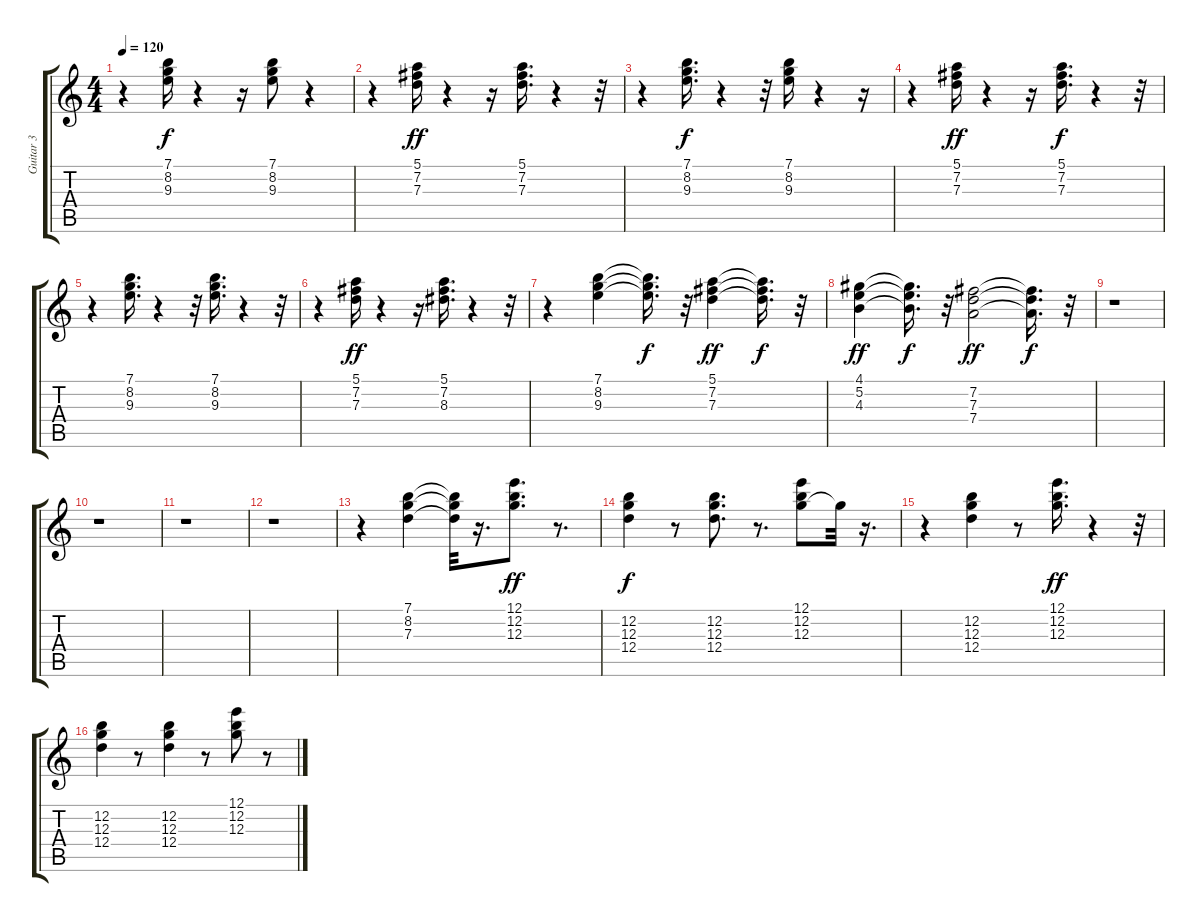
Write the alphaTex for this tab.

\track ("Guitar 3" "Guitar 3") {instrument electricguitarclean}
\staff {score tabs}
\tuning (E4 B3 G3 D3 A2 E2) {hide}
\ts (4 4)
\tempo 120
\clef g2
\ks c
r.4{dy f} (7.1 8.2 9.3).16 r.4 r.16 (7.1 8.2 9.3).8 r.4 |
r.4 (5.1 7.2 7.3).16{dy ff} r.4 r.16 (5.1 7.2 7.3).16{d} r.4 r.32 |
r.4 (7.1 8.2 9.3).16{d dy f} r.4 r.32 (7.1 8.2 9.3).16 r.4 r.16 |
r.4 (5.1 7.2 7.3).16{dy ff} r.4 r.16 (5.1 7.2 7.3).16{d dy f} r.4 r.32 |
r.4 (7.1 8.2 9.3).16{d} r.4 r.32 (7.1 8.2 9.3).16{d} r.4 r.32 |
r.4 (5.1 7.2 7.3).16{dy ff} r.4 r.16 (5.1 7.2 8.3).16{d} r.4 r.32 |
r.4 (7.1 8.2 9.3).4 (7.1{t} 8.2{t} 9.3{t}).16{d dy f} r.32 (5.1 7.2 7.3).4{dy ff} (5.1{t} 7.2{t} 7.3{t}).16{d dy f} r.32 |
(4.1 5.2 4.3).4{dy ff} (4.1{t} 5.2{t} 4.3{t}).16{d dy f} r.32 (7.2 7.3 7.4).2{dy ff} (7.2{t} 7.3{t} 7.4{t}).16{d dy f} r.32 |
r.1 |
r.1 |
r.1 |
r.1 |
r.4 (7.1 8.2 7.3).4 (7.1{t} 8.2{t} 7.3{t}).32 r.16{d} (12.1 12.2 12.3).8{d dy ff} r.8{d} |
(12.2 12.3 12.4).4{dy f} r.8 (12.2 12.3 12.4).8{d} r.8{d} (12.1 12.2 12.3).8 12.3{t}.32 r.16{d} |
r.4 (12.2 12.3 12.4).4 r.8 (12.1 12.2 12.3).16{d dy ff} r.4 r.32 |
(12.2 12.3 12.4).4 r.8 (12.2 12.3 12.4).4 r.8 (12.1 12.2 12.3).8 r.8
